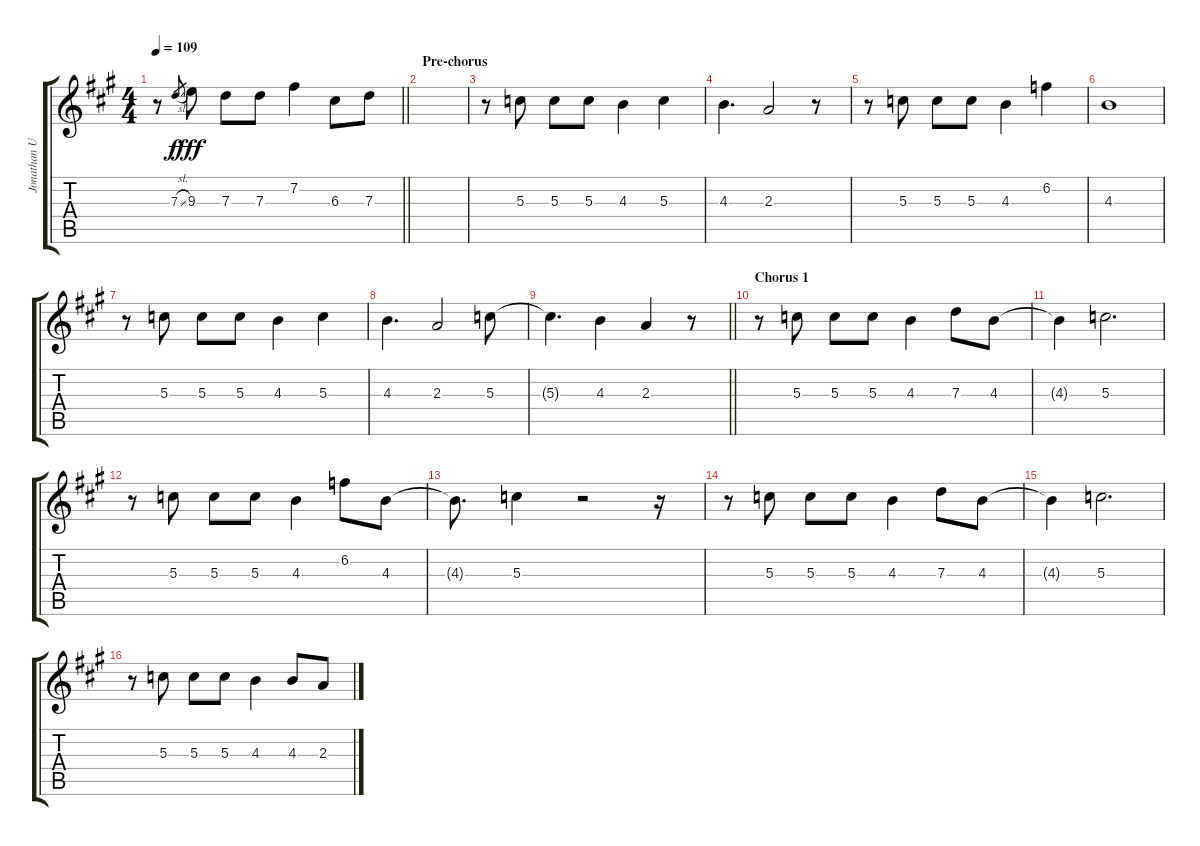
\track ("Jonathan Underdown - Vocal" "Jonathan U") {instrument acousticguitarsteel}
\staff {score tabs}
\tuning (E4 B3 G3 D3 A2 E2) {hide}
\ts (4 4)
\tempo 109
\clef g2
\barLineRight lightlight
\ks f#minor
r.8{dy fff} 7.3{sl}.8{gr dy f} 9.3.8{dy fff} 7.3.8 7.3.8 7.2.4 6.3.8 7.3.8 |
\section ("" "Pre-chorus")
|
r.8 5.3.8 5.3.8 5.3.8 4.3.4 5.3.4 |
4.3.4{d} 2.3.2 r.8 |
r.8 5.3.8 5.3.8 5.3.8 4.3.4 6.2.4 |
4.3.1 |
r.8 5.3.8 5.3.8 5.3.8 4.3.4 5.3.4 |
4.3.4{d} 2.3.2 5.3.8 |
\barLineRight lightlight
5.3{t}.4{d} 4.3.4 2.3.4 r.8 |
\section ("" "Chorus 1")
r.8 5.3.8 5.3.8 5.3.8 4.3.4 7.3.8 4.3.8 |
4.3{t}.4 5.3.2{d} |
r.8 5.3.8 5.3.8 5.3.8 4.3.4 6.2.8 4.3.8 |
4.3{t}.8{d} 5.3.4 r.2 r.16 |
r.8 5.3.8 5.3.8 5.3.8 4.3.4 7.3.8 4.3.8 |
4.3{t}.4 5.3.2{d} |
r.8 5.3.8 5.3.8 5.3.8 4.3.4 4.3.8 2.3.8
